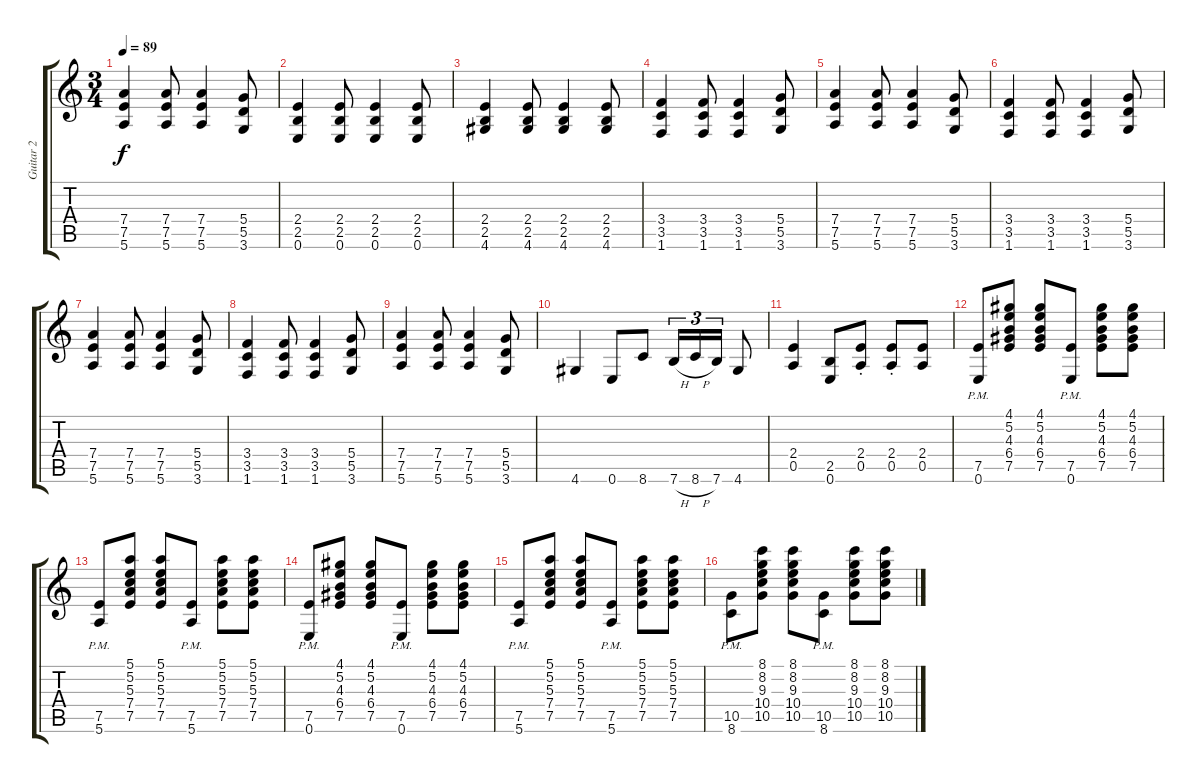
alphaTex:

\track ("Guitar 2" "Guitar 2") {instrument overdrivenguitar}
\staff {score tabs}
\tuning (E4 B3 G3 D3 A2 E2) {hide}
\ts (3 4)
\tempo 89
\clef g2
\ks c
(7.4 7.5 5.6).4{dy f} (7.4 7.5 5.6).8 (7.4 7.5 5.6).4 (5.4 5.5 3.6).8 |
(2.4 2.5 0.6).4 (2.4 2.5 0.6).8 (2.4 2.5 0.6).4 (2.4 2.5 0.6).8 |
(2.4 2.5 4.6).4 (2.4 2.5 4.6).8 (2.4 2.5 4.6).4 (2.4 2.5 4.6).8 |
(3.4 3.5 1.6).4 (3.4 3.5 1.6).8 (3.4 3.5 1.6).4 (5.4 5.5 3.6).8 |
(7.4 7.5 5.6).4 (7.4 7.5 5.6).8 (7.4 7.5 5.6).4 (5.4 5.5 3.6).8 |
(3.4 3.5 1.6).4 (3.4 3.5 1.6).8 (3.4 3.5 1.6).4 (5.4 5.5 3.6).8 |
(7.4 7.5 5.6).4 (7.4 7.5 5.6).8 (7.4 7.5 5.6).4 (5.4 5.5 3.6).8 |
(3.4 3.5 1.6).4 (3.4 3.5 1.6).8 (3.4 3.5 1.6).4 (5.4 5.5 3.6).8 |
(7.4 7.5 5.6).4 (7.4 7.5 5.6).8 (7.4 7.5 5.6).4 (5.4 5.5 3.6).8 |
4.6.4 0.6.8 8.6.8 7.6{h}.16{tu (3 2)} 8.6{h}.16{tu (3 2)} 7.6.16{tu (3 2)} 4.6.8 |
(2.4 0.5).4 (2.5 0.6).8 (2.4{st} 0.5{st}).8 (2.4{st} 0.5{st}).8 (2.4 0.5).8 |
(7.5{pm} 0.6{pm}).8 (4.1 5.2 4.3 6.4 7.5).8 (4.1 5.2 4.3 6.4 7.5).8 (7.5{pm} 0.6{pm}).8 (4.1 5.2 4.3 6.4 7.5).8 (4.1 5.2 4.3 6.4 7.5).8 |
(7.5{pm} 5.6{pm}).8 (5.1 5.2 5.3 7.4 7.5).8 (5.1 5.2 5.3 7.4 7.5).8 (7.5{pm} 5.6{pm}).8 (5.1 5.2 5.3 7.4 7.5).8 (5.1 5.2 5.3 7.4 7.5).8 |
(7.5{pm} 0.6{pm}).8 (4.1 5.2 4.3 6.4 7.5).8 (4.1 5.2 4.3 6.4 7.5).8 (7.5{pm} 0.6{pm}).8 (4.1 5.2 4.3 6.4 7.5).8 (4.1 5.2 4.3 6.4 7.5).8 |
(7.5{pm} 5.6{pm}).8 (5.1 5.2 5.3 7.4 7.5).8 (5.1 5.2 5.3 7.4 7.5).8 (7.5{pm} 5.6{pm}).8 (5.1 5.2 5.3 7.4 7.5).8 (5.1 5.2 5.3 7.4 7.5).8 |
(10.5{pm} 8.6{pm}).8 (8.1 8.2 9.3 10.4 10.5).8 (8.1 8.2 9.3 10.4 10.5).8 (10.5{pm} 8.6{pm}).8 (8.1 8.2 9.3 10.4 10.5).8 (8.1 8.2 9.3 10.4 10.5).8
